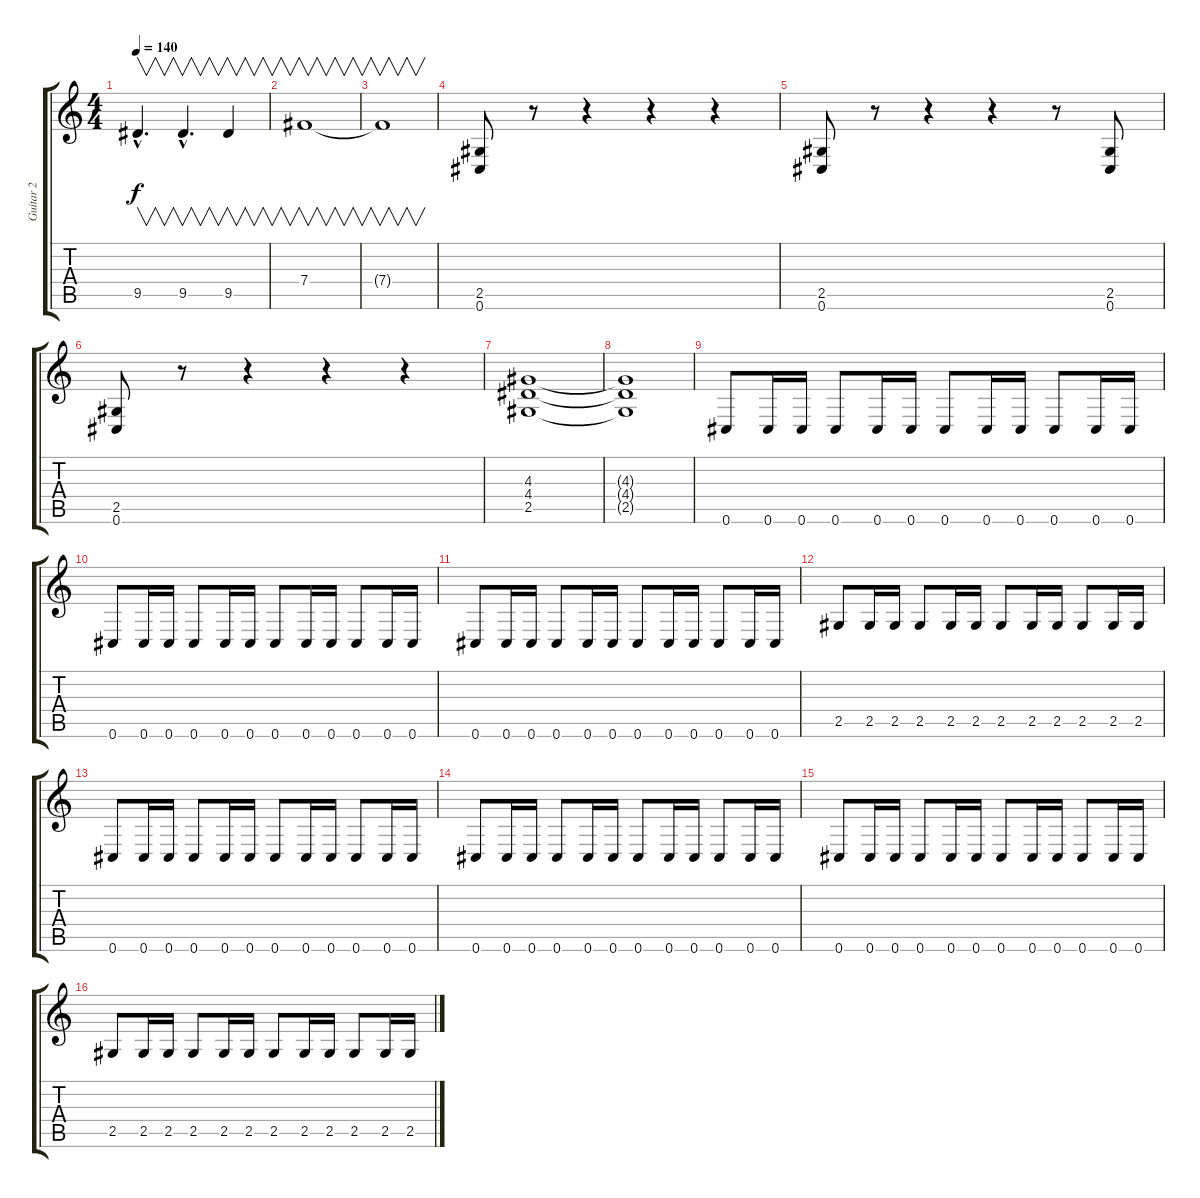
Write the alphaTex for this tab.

\track ("Guitar 2" "Guitar 2") {instrument distortionguitar}
\staff {score tabs}
\tuning (Db4 Ab3 E3 B2 Gb2 Db2) {hide}
\ts (4 4)
\tempo 140
\clef g2
\ks c
9.5{hac}.4{v d dy f} 9.5{hac}.4{v d} 9.5.4{v} |
7.4.1{v} |
7.4{t}.1{v} |
(2.5 0.6).8 r.8 r.4 r.4 r.4 |
(2.5 0.6).8 r.8 r.4 r.4 r.8 (2.5 0.6).8 |
(2.5 0.6).8 r.8 r.4 r.4 r.4 |
(4.3 4.4 2.5).1 |
(4.3{t} 4.4{t} 2.5{t}).1 |
0.6.8 0.6.16 0.6.16 0.6.8 0.6.16 0.6.16 0.6.8 0.6.16 0.6.16 0.6.8 0.6.16 0.6.16 |
0.6.8 0.6.16 0.6.16 0.6.8 0.6.16 0.6.16 0.6.8 0.6.16 0.6.16 0.6.8 0.6.16 0.6.16 |
0.6.8 0.6.16 0.6.16 0.6.8 0.6.16 0.6.16 0.6.8 0.6.16 0.6.16 0.6.8 0.6.16 0.6.16 |
2.5.8 2.5.16 2.5.16 2.5.8 2.5.16 2.5.16 2.5.8 2.5.16 2.5.16 2.5.8 2.5.16 2.5.16 |
0.6.8 0.6.16 0.6.16 0.6.8 0.6.16 0.6.16 0.6.8 0.6.16 0.6.16 0.6.8 0.6.16 0.6.16 |
0.6.8 0.6.16 0.6.16 0.6.8 0.6.16 0.6.16 0.6.8 0.6.16 0.6.16 0.6.8 0.6.16 0.6.16 |
0.6.8 0.6.16 0.6.16 0.6.8 0.6.16 0.6.16 0.6.8 0.6.16 0.6.16 0.6.8 0.6.16 0.6.16 |
2.5.8 2.5.16 2.5.16 2.5.8 2.5.16 2.5.16 2.5.8 2.5.16 2.5.16 2.5.8 2.5.16 2.5.16
